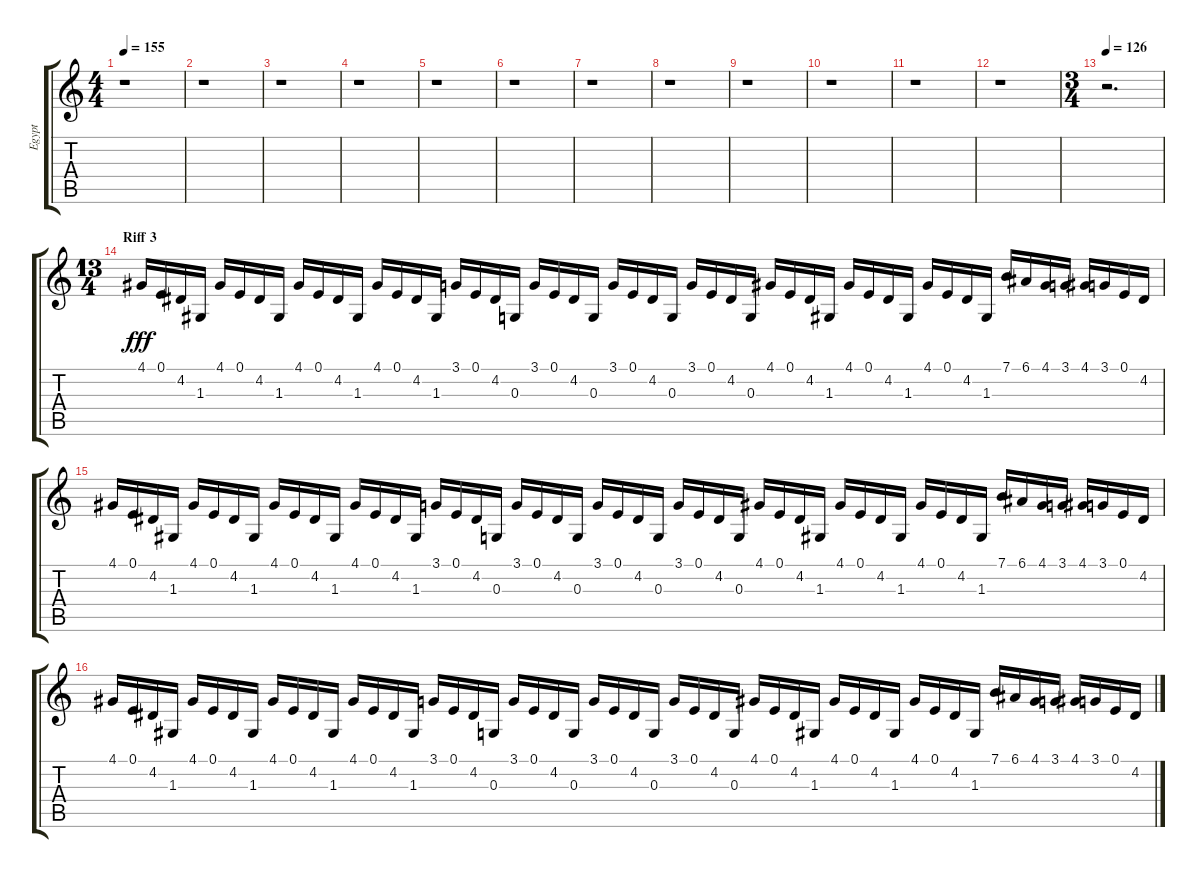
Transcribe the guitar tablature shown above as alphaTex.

\track ("Egypt" "Egypt") {instrument koto}
\staff {score tabs}
\tuning (E4 B3 G3 D3 A2 E2) {hide}
\ts (4 4)
\tempo 155
\clef g2
\ks c
r.1{dy fff} |
r.1 |
r.1 |
r.1 |
r.1 |
r.1 |
r.1 |
r.1 |
r.1 |
r.1 |
r.1 |
r.1 |
\ts (3 4)
\tempo 126
r.2{d} |
\ts (13 4)
\section ("" "Riff 3")
4.1.16 0.1.16 4.2.16 1.3.16 4.1.16 0.1.16 4.2.16 1.3.16 4.1.16 0.1.16 4.2.16 1.3.16 4.1.16 0.1.16 4.2.16 1.3.16 3.1.16 0.1.16 4.2.16 0.3.16 3.1.16 0.1.16 4.2.16 0.3.16 3.1.16 0.1.16 4.2.16 0.3.16 3.1.16 0.1.16 4.2.16 0.3.16 4.1.16 0.1.16 4.2.16 1.3.16 4.1.16 0.1.16 4.2.16 1.3.16 4.1.16 0.1.16 4.2.16 1.3.16 7.1.16 6.1.16 4.1.16 3.1.16 4.1.16 3.1.16 0.1.16 4.2.16 |
4.1.16 0.1.16 4.2.16 1.3.16 4.1.16 0.1.16 4.2.16 1.3.16 4.1.16 0.1.16 4.2.16 1.3.16 4.1.16 0.1.16 4.2.16 1.3.16 3.1.16 0.1.16 4.2.16 0.3.16 3.1.16 0.1.16 4.2.16 0.3.16 3.1.16 0.1.16 4.2.16 0.3.16 3.1.16 0.1.16 4.2.16 0.3.16 4.1.16 0.1.16 4.2.16 1.3.16 4.1.16 0.1.16 4.2.16 1.3.16 4.1.16 0.1.16 4.2.16 1.3.16 7.1.16 6.1.16 4.1.16 3.1.16 4.1.16 3.1.16 0.1.16 4.2.16 |
4.1.16 0.1.16 4.2.16 1.3.16 4.1.16 0.1.16 4.2.16 1.3.16 4.1.16 0.1.16 4.2.16 1.3.16 4.1.16 0.1.16 4.2.16 1.3.16 3.1.16 0.1.16 4.2.16 0.3.16 3.1.16 0.1.16 4.2.16 0.3.16 3.1.16 0.1.16 4.2.16 0.3.16 3.1.16 0.1.16 4.2.16 0.3.16 4.1.16 0.1.16 4.2.16 1.3.16 4.1.16 0.1.16 4.2.16 1.3.16 4.1.16 0.1.16 4.2.16 1.3.16 7.1.16 6.1.16 4.1.16 3.1.16 4.1.16 3.1.16 0.1.16 4.2.16
